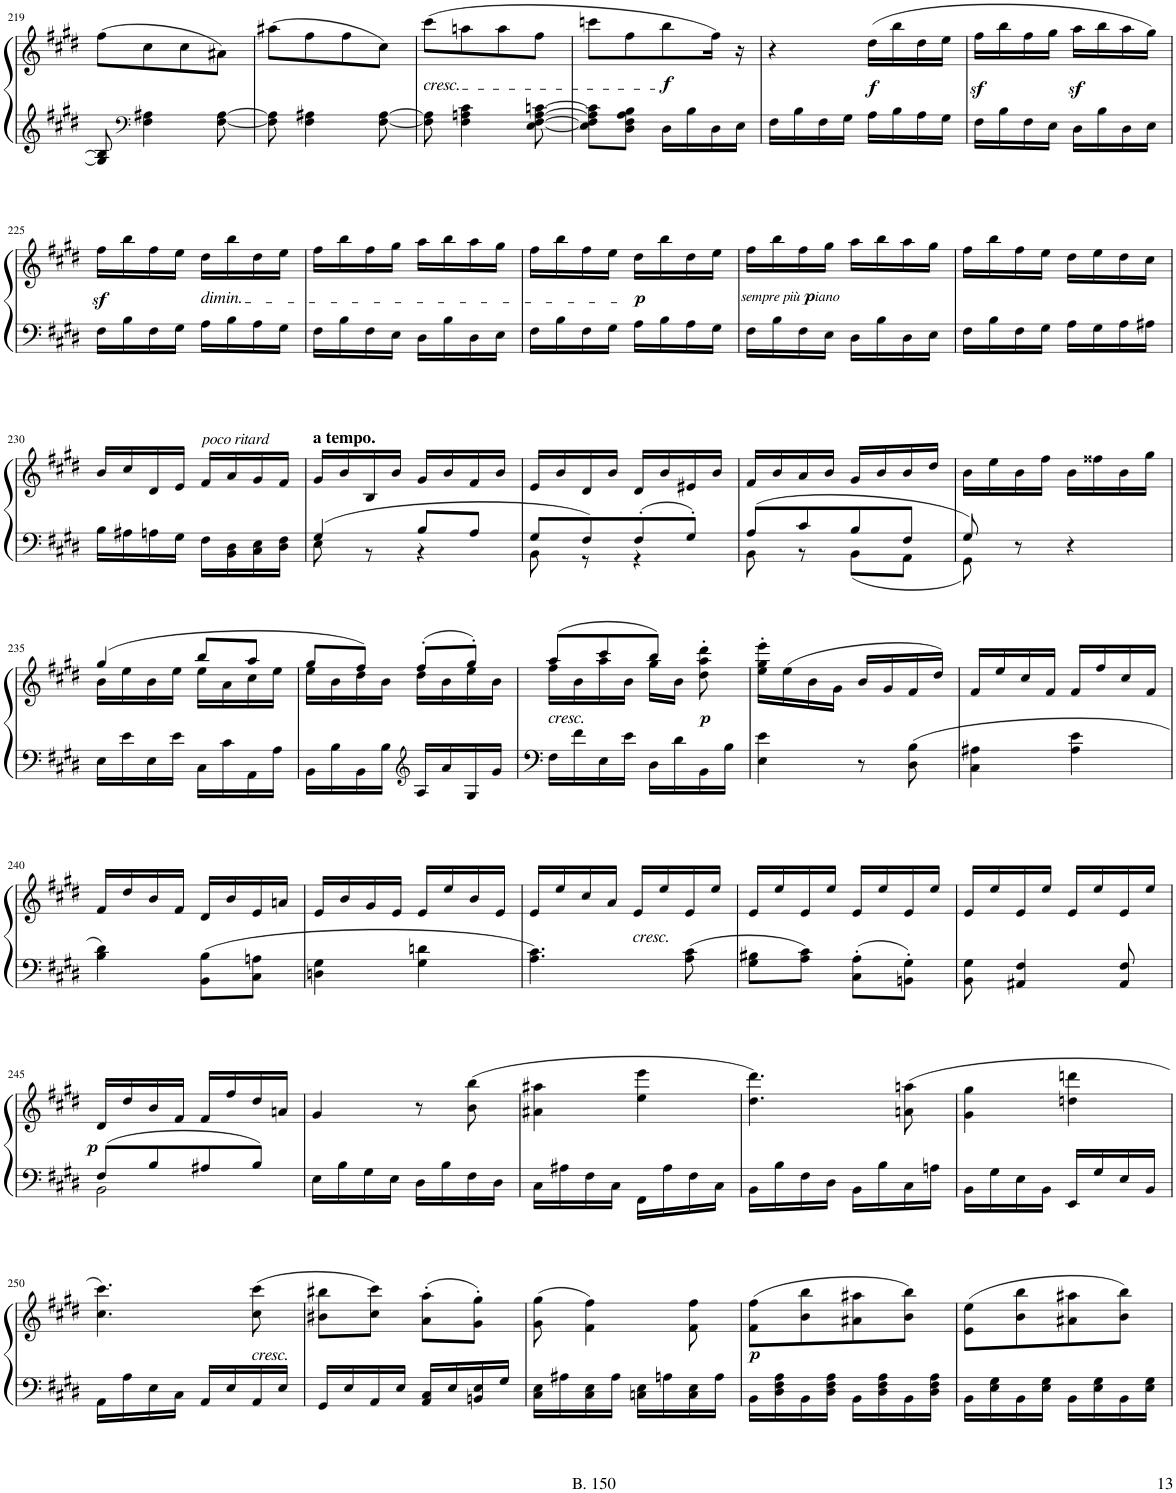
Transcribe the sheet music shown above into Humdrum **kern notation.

**kern	**kern	**dynam
*part1	*part1	*part1
*staff2	*staff1	*staff1/2
*I"Piano	*	*
*I'Pno.	*	*
!!LO:PB:g=z
*clefG2	*clefG2	*
*k[f#c#g#d#]	*k[f#c#g#d#]	*
*M2/4	*M2/4	*
=219	=219	=219
8G#/] 8B/]	(8ff#\L	.
*clefF4	*	*
4F#\ 4A#X\	8cc#\	.
.	8cc#\	.
[8F#\ [8A#\	8a#X\J)	.
=220	=220	=220
8F#\] 8A#\]	(8aa#X\L	.
4F#\ 4A#X\	8ff#\	.
.	8ff#\	.
[8F#\ [8A#\	8cc#\J)	.
=221	=221	=221
!	!LO:TX:b:i:t=cresc.	!
8F#\] 8A#\]	(8ccc#\L	.
4F#\ 4An\ 4c#\	8aan\	.
.	8aa\	.
[8E\ [8F#\ [8A\ [8cn\	8ff#\J	.
=222	=222	=222
8E\] 8F#\] 8A\] 8c\]L	8cccn\L	.
8D#\ 8F#\ 8A\ 8B\J	8ff#\	.
!	!	!LO:DY:b
16D#\LL	8bb\	f
16B\	.	.
16D#\	16ff#\Jk)	.
16E\JJ	16r	.
=223	=223	=223
16F#\LL	4r	.
16B\	.	.
16F#\	.	.
16G#\JJ	.	.
!	!	!LO:DY:b
16A\LL	(16dd#\LL	f
16B\	16bb\	.
16A\	16dd#\	.
16G#\JJ	16ee\JJ	.
=224	=224	=224
16F#\LL	16ff#z<\LL	.
16B\	16bb\	.
16F#\	16ff#\	.
16E\JJ	16gg#\JJ	.
16D#\LL	16aaz<\LL	.
16B\	16bb\	.
16D#\	16aa\	.
16E\JJ	16gg#\JJ)	.
!!LO:LB:g=z
=225	=225	=225
16F#\LL	16ff#z<\LL	.
16B\	16bb\	.
16F#\	16ff#\	.
16G#\JJ	16ee\JJ	.
!	!LO:TX:b:i:t=dimin.	!
16A\LL	16dd#\LL	.
16B\	16bb\	.
16A\	16dd#\	.
16G#\JJ	16ee\JJ	.
=226	=226	=226
16F#\LL	16ff#\LL	.
16B\	16bb\	.
16F#\	16ff#\	.
16E\JJ	16gg#\JJ	.
16D#\LL	16aa\LL	.
16B\	16bb\	.
16D#\	16aa\	.
16E\JJ	16gg#\JJ	.
=227	=227	=227
16F#\LL	16ff#\LL	.
16B\	16bb\	.
16F#\	16ff#\	.
16G#\JJ	16ee\JJ	.
!	!	!LO:DY:b
16A\LL	16dd#\LL	p
16B\	16bb\	.
16A\	16dd#\	.
16G#\JJ	16ee\JJ	.
=228	=228	=228
!	!	!LO:DY:b
!	!	!LO:DY:n=1:b
!	!	!LO:DY:n=2:b
16F#\LL	16ff#\LL	other-dynamics p other-dynamics
16B\	16bb\	.
16F#\	16ff#\	.
16E\JJ	16gg#\JJ	.
16D#\LL	16aa\LL	.
16B\	16bb\	.
16D#\	16aa\	.
16E\JJ	16gg#\JJ	.
=229	=229	=229
16F#\LL	16ff#\LL	.
16B\	16bb\	.
16F#\	16ff#\	.
16G#\JJ	16ee\JJ	.
16A\LL	16dd#\LL	.
16G#\	16ee\	.
16A\	16dd#\	.
16A#X\JJ	16cc#\JJ	.
!!LO:LB:g=z
=230	=230	=230
16B\LL	16b/LL	.
16A#X\	16cc#/	.
16An\	16d#/	.
16G#\JJ	16e/JJ	.
!	!LO:TX:a:i:t=poco ritard	!
16F#\LL	16f#/LL	.
16BB\ 16D#\	16a/	.
16C#\ 16E\	16g#/	.
16D#\ 16F#\JJ	16f#/JJ	.
=231	=231	=231
*^	*	*
!	!	!LO:TX:a:B:t=a tempo.	!
4G#/	8E\	16g#/LL	.
.	.	16b/	.
.	8r	16B/	.
.	.	16b/JJ	.
8B/L	4r	16g#/LL	.
.	.	16b/	.
8A/J	.	16f#/	.
.	.	16b/JJ	.
=232	=232	=232	=232
8G#/L	8BB\	16e/LL	.
.	.	16b/	.
8F#/	8r	16d#/	.
.	.	16b/JJ	.
8F#'/	4r	16d#/LL	.
.	.	16b/	.
8G#'/J	.	16e#X/	.
.	.	16b/JJ	.
=233	=233	=233	=233
8A/L	8BB\	16f#/LL	.
.	.	16b/	.
8c#/	8r	16a/	.
.	.	16b/JJ	.
8B/	8BB\L	16g#/LL	.
.	.	16b/	.
8F#/J	8AA\J	16b/	.
.	.	16dd#/JJ	.
=234	=234	=234	=234
8G#/	8GG#\	16b\LL	.
.	.	16ee\	.
8r	4.ryy	16b\	.
.	.	16ff#\JJ	.
4r	.	16b\LL	.
.	.	16ff##X\	.
.	.	16b\	.
.	.	16gg#\JJ	.
*v	*v	*	*
!!LO:LB:g=z
=235	=235	=235
*	*^	*
16E\LL	(4gg#/	16b\LL	.
16e\	.	16ee\	.
16E\	.	16b\	.
16e\JJ	.	16ee\JJ	.
16C#\LL	8bb/L	16ee\LL	.
16c#\	.	16a\	.
16AA\	8aa/J	16cc#\	.
16A\JJ	.	16ee\JJ	.
=236	=236	=236	=236
16BB\LL	8gg#/L	16ee\LL	.
16B\	.	16b\	.
16BB\	8ff#/J)	16dd#\	.
16B\JJ	.	16b\JJ	.
*clefG2	*	*	*
16A/LL	(8ff#'/L	16dd#\LL	.
16a/	.	16b\	.
16G#/	8gg#'/J)	16ee\	.
16g#/JJ	.	16b\JJ	.
=237	=237	=237	=237
!	!LO:TX:b:i:t=cresc.	!	!
16F#\LL	(8aa/L	16ff#\LL	.
16f#\	.	16b\	.
16E\	8ccc#/	16aa\	.
16e\JJ	.	16b\JJ	.
16D#\LL	8bb/J)	16gg#\LL	.
16d#\	.	16b\JJ	.
!	!	!	!LO:DY:b
16BB\	8dd#\' 8aa\' 8ddd#\'	8ryy	p
16B\JJ	.	.	.
*	*v	*v	*
=238	=238	=238
4E\ 4e\	16ee\' 16gg#\' 16eee\'LL	.
.	(16ee\	.
.	16b\	.
.	16g#\JJ	.
8r	16b/LL	.
.	16g#/	.
8D#\ 8B\	16f#/	.
.	16dd#/JJ)	.
=239	=239	=239
4C#\ 4A#X\	16f#/LL	.
.	16ee/	.
.	16cc#/	.
.	16f#/JJ	.
4A#\ 4e\	16f#/LL	.
.	16ff#/	.
.	16cc#/	.
.	16f#/JJ	.
!!LO:LB:g=z
=240	=240	=240
4B\ 4d#\	16f#/LL	.
.	16dd#/	.
.	16b/	.
.	16f#/JJ	.
8BB\ 8B\L	16d#/LL	.
.	16b/	.
8C#\ 8An\J	16e/	.
.	16an/JJ	.
=241	=241	=241
4Dn\ 4G#\	16e/LL	.
.	16b/	.
.	16g#/	.
.	16e/JJ	.
4G#\ 4dn\	16e/LL	.
.	16ee/	.
.	16b/	.
.	16e/JJ	.
=242	=242	=242
4.A\ 4.c#\	16e/LL	.
.	16ee/	.
.	16cc#/	.
.	16a/JJ	.
!	!LO:TX:b:i:t=cresc.	!
.	16e/LL	.
.	16ee/	.
8A\ 8c#\	16e/	.
.	16ee/JJ	.
=243	=243	=243
8G#\ 8B#X\L	16e/LL	.
.	16ee/	.
8A\ 8c#\J	16e/	.
.	16ee/JJ	.
8C#\' 8A\'L	16e/LL	.
.	16ee/	.
8BBn\' 8G#\'J	16e/	.
.	16ee/JJ	.
=244	=244	=244
8BB\ 8G#\	16e/LL	.
.	16ee/	.
4AA#X/ 4F#/	16e/	.
.	16ee/JJ	.
.	16e/LL	.
.	16ee/	.
8AA#/ 8F#/	16e/	.
.	16ee/JJ	.
!!LO:LB:g=z
=245	=245	=245
*^	*	*
!	!	!	!LO:DY:b
8F#/L	2BB\	16d#/LL	p
.	.	16dd#/	.
8B/	.	16b/	.
.	.	16f#/JJ	.
8A#X/	.	16f#/LL	.
.	.	16ff#/	.
8B/J	.	16dd#/	.
.	.	16an/JJ	.
*v	*v	*	*
=246	=246	=246
16E\LL	4g#/	.
16B\	.	.
16G#\	.	.
16E\JJ	.	.
16D#\LL	8r	.
16B\	.	.
16F#\	(8b\ 8bb\	.
16D#\JJ	.	.
=247	=247	=247
16C#\LL	4a#X\ 4aa#X\	.
16A#X\	.	.
16F#\	.	.
16C#\JJ	.	.
16FF#\LL	4ee\^ 4eee\^	.
16A#\	.	.
16F#\	.	.
16C#\JJ	.	.
=248	=248	=248
16BB\LL	4.dd#\ 4.ddd#\)	.
16B\	.	.
16F#\	.	.
16D#\JJ	.	.
16BB\LL	.	.
16B\	.	.
16C#\	(8an\ 8aan\	.
16An\JJ	.	.
=249	=249	=249
16BB\LL	4g#\ 4gg#\	.
16G#\	.	.
16E\	.	.
16BB\JJ	.	.
16EE/LL	4ddn\^ 4dddn\^	.
16G#/	.	.
16E/	.	.
16BB/JJ	.	.
!!LO:LB:g=z
=250	=250	=250
16AA\LL	4.cc#\ 4.ccc#\)	.
16A\	.	.
16E\	.	.
16C#\JJ	.	.
16AA/LL	.	.
16E/	.	.
!	!LO:TX:b:i:t=cresc.	!
16AA/	(8cc#\ 8ccc#\	.
16E/JJ	.	.
=251	=251	=251
16GG#/LL	8b#X\ 8bb#X\L	.
16E/	.	.
16AA/	8cc#\ 8ccc#\J)	.
16E/JJ	.	.
16AA/ 16C#/LL	(8a\' 8aa\'L	.
16E/	.	.
16BBn/ 16E/	8g#\' 8gg#\'J)	.
16G#/JJ	.	.
=252	=252	=252
16C#\ 16E\LL	(8g#\ 8gg#\	.
16A#X\	.	.
16C#\ 16E\	4f#\ 4ff#\)	.
16A#\JJ	.	.
16Cn\ 16E\LL	.	.
16An\	.	.
16C\ 16E\	8f#\ 8ff#\	.
16A\JJ	.	.
=253	=253	=253
!	!	!LO:DY:b
16BB\LL	(8f#\ 8ff#\L	p
16D#\ 16F#\ 16A\	.	.
16BB\	8b\ 8bb\	.
16D#\ 16F#\ 16A\JJ	.	.
16BB\LL	8a#X\ 8aa#X\	.
16D#\ 16F#\ 16A\	.	.
16BB\	8b\ 8bb\J)	.
16D#\ 16F#\ 16A\JJ	.	.
=254	=254	=254
16BB\LL	(8e\ 8ee\L	.
16E\ 16G#\	.	.
16BB\	8b\ 8bb\	.
16E\ 16G#\JJ	.	.
16BB\LL	8a#X\ 8aa#X\	.
16E\ 16G#\	.	.
16BB\	8b\ 8bb\J)	.
16E\ 16G#\JJ	.	.
=	=	=
*-	*-	*-
